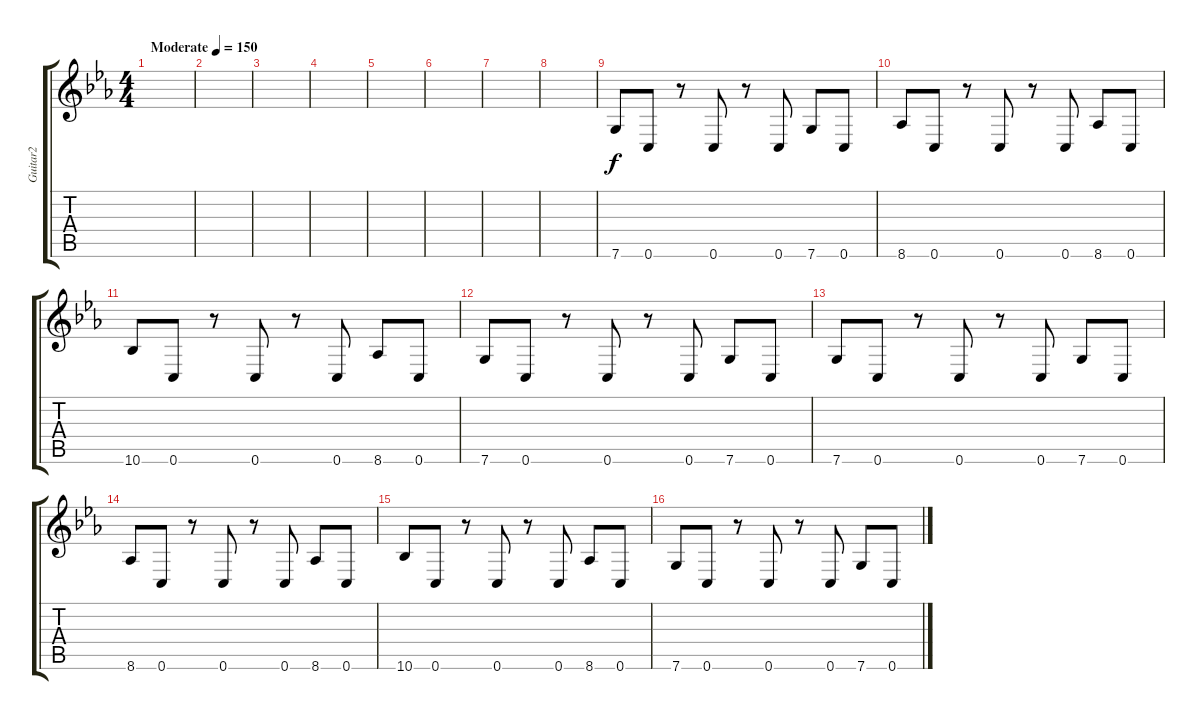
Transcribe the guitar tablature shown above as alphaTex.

\track ("Guitar2" "Guitar2") {instrument distortionguitar}
\staff {score tabs}
\tuning (D4 A3 F3 C3 G2 C2) {hide}
\ts (4 4)
\tempo (150 "Moderate")
\clef g2
\ks cminor
|
|
|
|
|
|
|
|
7.6.8 0.6.8 r.8 0.6.8 r.8 0.6.8 7.6.8 0.6.8 |
8.6.8 0.6.8 r.8 0.6.8 r.8 0.6.8 8.6.8 0.6.8 |
10.6.8 0.6.8 r.8 0.6.8 r.8 0.6.8 8.6.8 0.6.8 |
7.6.8 0.6.8 r.8 0.6.8 r.8 0.6.8 7.6.8 0.6.8 |
7.6.8 0.6.8 r.8 0.6.8 r.8 0.6.8 7.6.8 0.6.8 |
8.6.8 0.6.8 r.8 0.6.8 r.8 0.6.8 8.6.8 0.6.8 |
10.6.8 0.6.8 r.8 0.6.8 r.8 0.6.8 8.6.8 0.6.8 |
7.6.8 0.6.8 r.8 0.6.8 r.8 0.6.8 7.6.8 0.6.8
